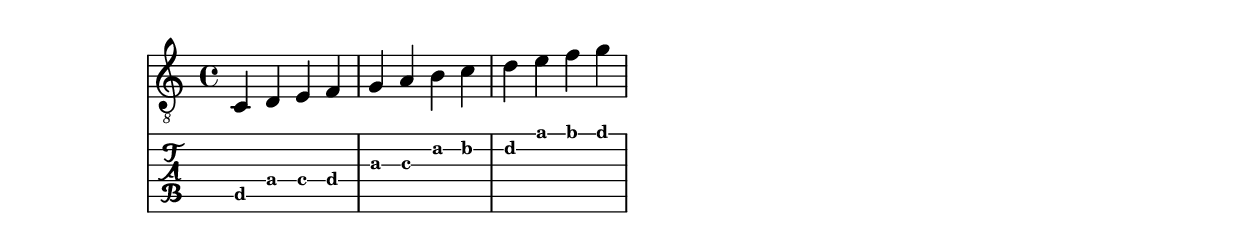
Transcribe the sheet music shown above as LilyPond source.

% Do not edit this file; it is automatically
% generated from Documentation/snippets/new
% This file is in the public domain.
%% Note: this file works from version 2.13.10
\version "2.13.20"

\header {
%% Translation of GIT committish: e0aa246e0ed1a86dc41a99ab79bff822d3320aa7
  texidoces = "
La tablatura se puede formatear utilizando letras en lugar de números.

"

  doctitlees = "Formateado de tablaturas con letras"

  lsrtags = "staff-notation, fretted-strings"

  texidoc = "
Tablature can be formatted using letters instead of numbers.

"
  doctitle = "Letter tablature formatting"
} % begin verbatim


music = \relative c {
  c4 d e f
  g4 a b c
  d4 e f g
}

<<
  \new Staff {
    \clef "G_8"
    \music
  }
  \new TabStaff \with {
    tablatureFormat = #fret-letter-tablature-format
  }
  {
    \music
  }
>>
